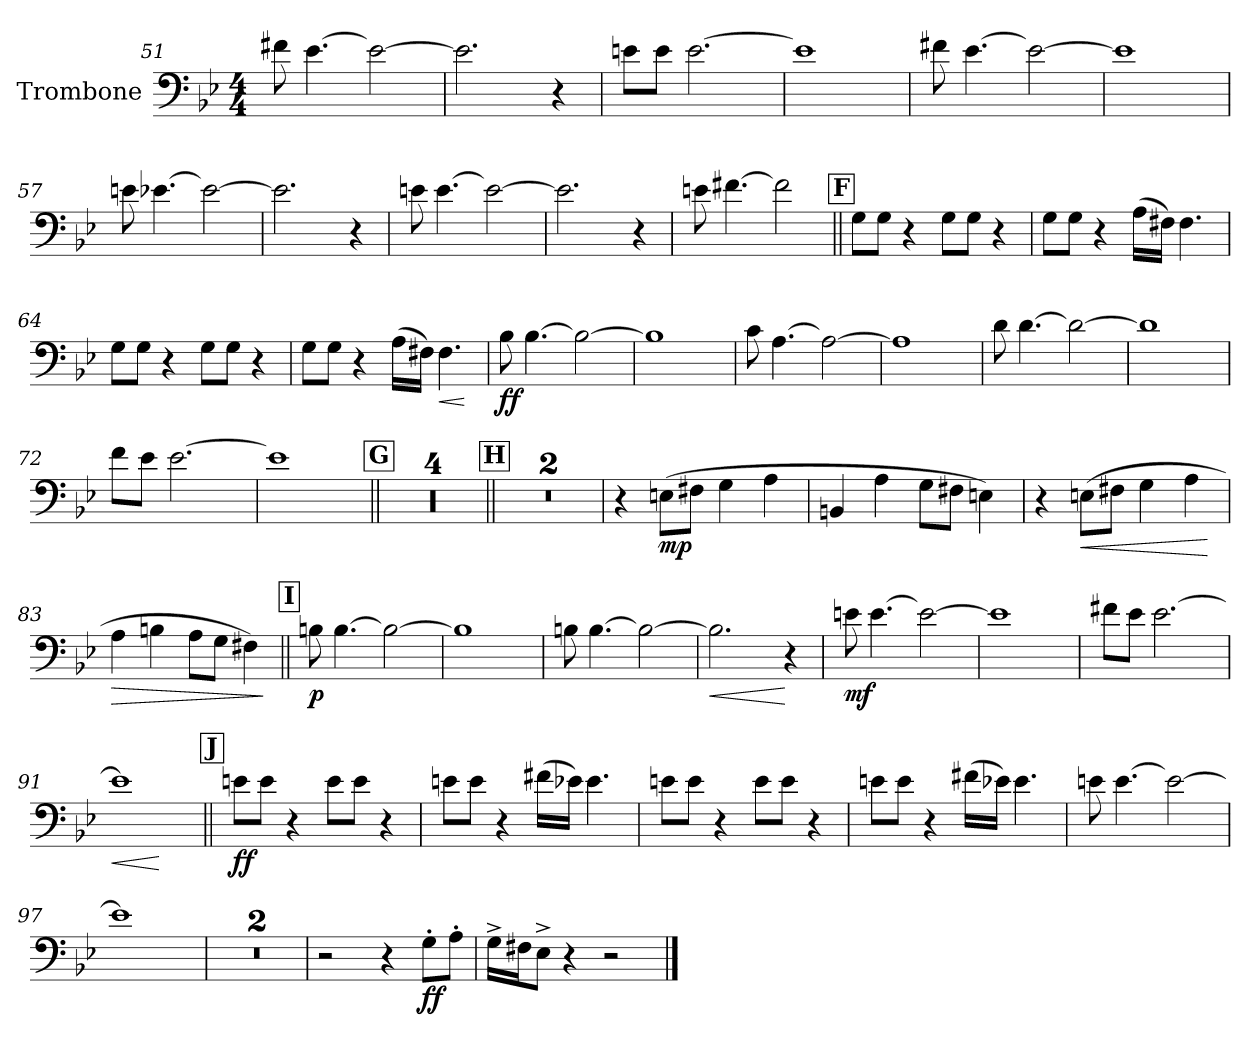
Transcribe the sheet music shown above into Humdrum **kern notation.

**kern	**dynam
*part1	*part1
*staff1	*staff1
*I"Trombone	*
*I'Tbn.	*
*clefF4	*
*k[b-e-]	*
*M4/4	*
=51	=51
8f#X\	.
[4.e-\	.
2e-\_	.
!!LO:LB:g=z
=52	=52
2.e-\]	.
4r	.
=53	=53
8en\L	.
8e\J	.
[2.e\	.
=54	=54
1e]	.
=55	=55
8f#X\	.
[4.e-\	.
2e-\_	.
=56	=56
1e-]	.
=57	=57
8en\	.
[4.e-X\	.
2e-\_	.
=58	=58
2.e-\]	.
4r	.
=59	=59
8en\	.
[4.e\	.
2e\_	.
=60	=60
2.e\]	.
4r	.
!!LO:LB:g=z
=61	=61
8en\	.
[4.f#X\	.
2f#\]	.
!!LO:REH:place=s1:a:B:fs=14:t=F
=62||	=62||
8G\L	.
8G\J	.
4r	.
8G\L	.
8G\J	.
4r	.
=63	=63
8G\L	.
8G\J	.
4r	.
(16A\LL	.
16F#X\JJ)	.
4.F#\	.
=64	=64
8G\L	.
8G\J	.
4r	.
8G\L	.
8G\J	.
4r	.
=65	=65
8G\L	.
8G\J	.
4r	.
(16A\LL	.
16F#X\JJ)	.
!	!LO:HP:b
4.F#\	<
.	[
=66	=66
!	!LO:DY:b
8B-\	ff
[4.B-\	.
2B-\_	.
!!LO:LB:g=z
=67	=67
1B-]	.
=68	=68
8c\	.
[4.A\	.
2A\_	.
=69	=69
1A]	.
=70	=70
8d\	.
[4.d\	.
2d\_	.
=71	=71
1d]	.
=72	=72
8f\L	.
8e-\J	.
[2.e-\	.
=73	=73
1e-]	.
!!LO:REH:place=s1:B:fs=14:t=G
=74||	=74||
1r	.
=75	=75
1r	.
=76	=76
1r	.
=77	=77
1r	.
!!LO:REH:place=s1:B:fs=14:t=H
=78||	=78||
1r	.
=79	=79
1r	.
=80	=80
4r	.
!	!LO:DY:b
(8En\L	mp
8F#X\J	.
4G\	.
4A\	.
!!LO:LB:g=z
=81	=81
4BBn/	.
4A\	.
8G\L	.
8F#X\J	.
4En\)	.
=82	=82
4r	.
!	!LO:HP:b
(8En\L	<
8F#X\J	.
4G\	.
4A\	.
.	[
=83	=83
!	!LO:HP:b
4A\	>
4Bn\	.
8A\L	.
8G\J	.
4F#X\)	.
.	]
!!LO:REH:place=s1:a:B:fs=14:t=I
=84||	=84||
!	!LO:DY:b
8Bn\	p
[4.B\	.
2B\_	.
=85	=85
1B]	.
=86	=86
8Bn\	.
[4.B\	.
2B\_	.
=87	=87
!	!LO:HP:b
2.B\]	<
4r	[
=88	=88
!	!LO:DY:b
8en\	mf
[4.e\	.
2e\_	.
!!LO:LB:g=z
=89	=89
1e]	.
=90	=90
8f#X\L	.
8e-\J	.
[2.e-\	.
=91	=91
!	!LO:HP:b
1e-]	<
.	[
!!LO:REH:place=s1:a:B:fs=14:t=J
=92||	=92||
!	!LO:DY:b
8en\L	ff
8e\J	.
4r	.
8e\L	.
8e\J	.
4r	.
=93	=93
8en\L	.
8e\J	.
4r	.
(16f#X\LL	.
16e-X\JJ)	.
4.e-\	.
=94	=94
8en\L	.
8e\J	.
4r	.
8e\L	.
8e\J	.
4r	.
!!LO:LB:g=z
=95	=95
8en\L	.
8e\J	.
4r	.
(16f#X\LL	.
16e-X\JJ)	.
4.e-\	.
=96	=96
8en\	.
[4.e\	.
2e\_	.
=97	=97
1e]	.
=98	=98
1r	.
=99	=99
1r	.
=100	=100
2r	.
4r	.
!	!LO:DY:b
8G'\L	ff
8A'\J	.
=101	=101
16G^\LL	.
16F#X\J	.
8E-^\J	.
4r	.
2r	.
==	==
*-	*-
